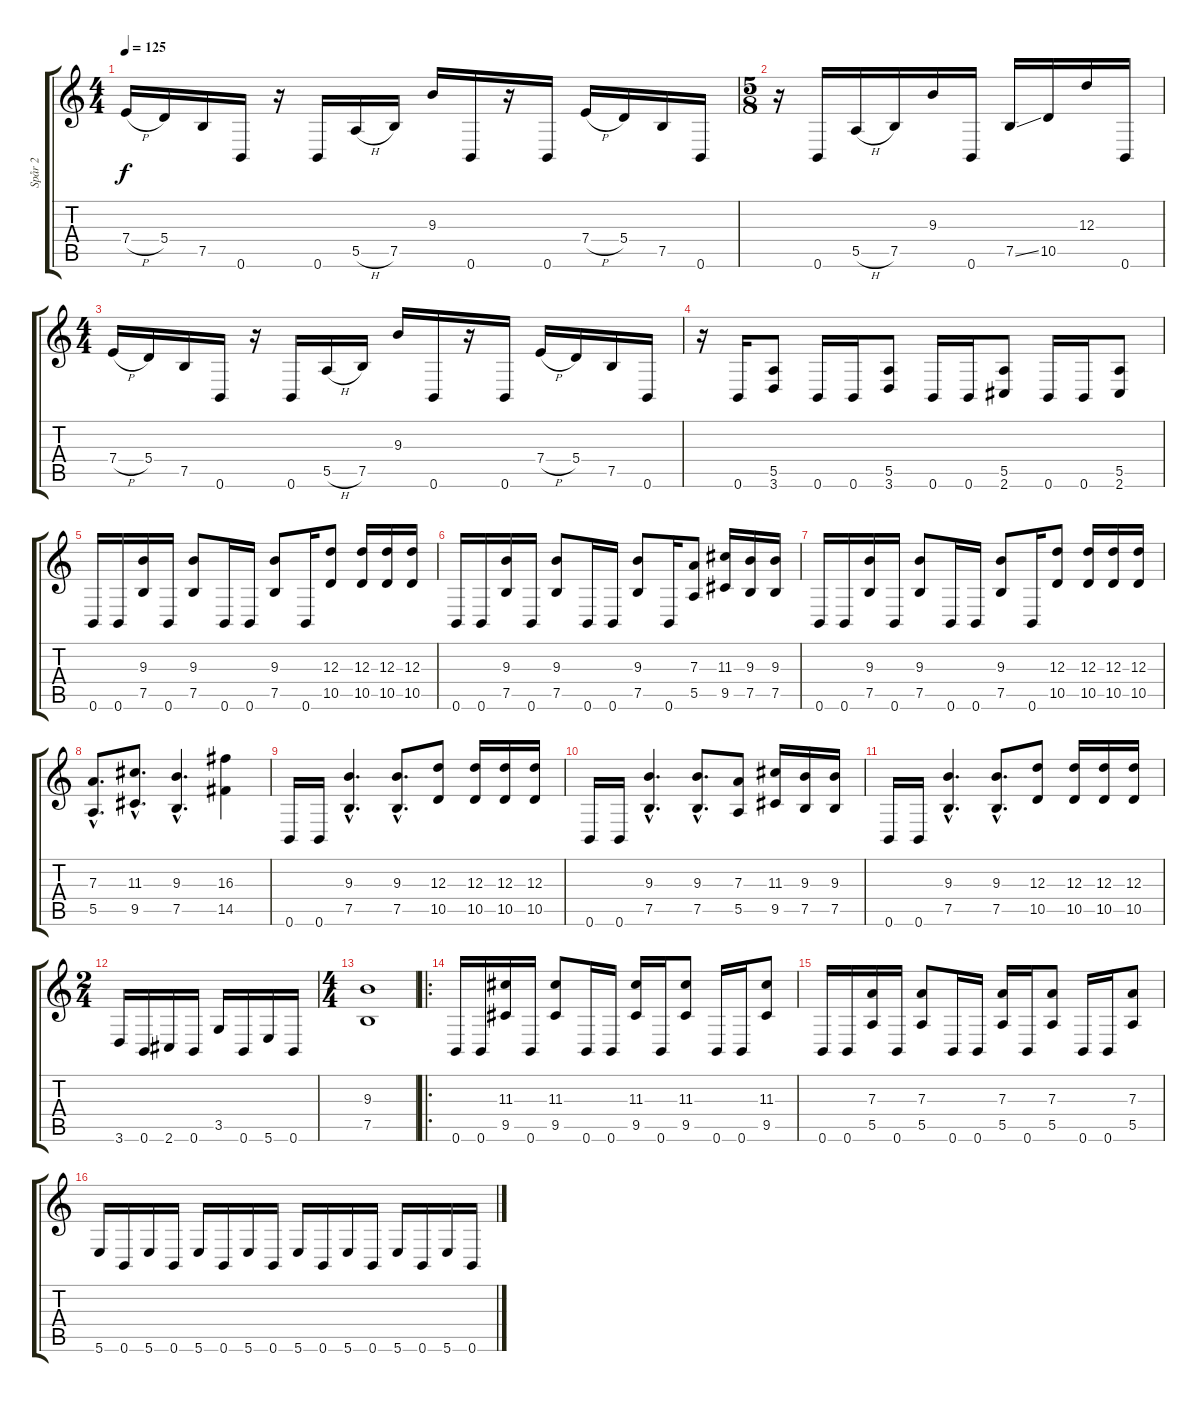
\track ("Spår 2" "Spår 2") {instrument distortionguitar}
\staff {score tabs}
\tuning (B3 Gb3 D3 A2 E2 B1) {hide}
\ts (4 4)
\tempo 125
\clef g2
\ks c
7.4{h}.16{dy f} 5.4.16 7.5.16 0.6.16 r.16 0.6.16 5.5{h}.16 7.5.16 9.3.16 0.6.16 r.16 0.6.16 7.4{h}.16 5.4.16 7.5.16 0.6.16 |
\ts (5 8)
r.16 0.6.16 5.5{h}.16 7.5.16 9.3.16 0.6.16 7.5{ss}.16 10.5.16 12.3.16 0.6.16 |
\ts (4 4)
7.4{h}.16 5.4.16 7.5.16 0.6.16 r.16 0.6.16 5.5{h}.16 7.5.16 9.3.16 0.6.16 r.16 0.6.16 7.4{h}.16 5.4.16 7.5.16 0.6.16 |
r.16 0.6.16 (5.5 3.6).8 0.6.16 0.6.16 (5.5 3.6).8 0.6.16 0.6.16 (5.5 2.6).8 0.6.16 0.6.16 (5.5 2.6).8 |
0.6.16 0.6.16 (9.3 7.5).16 0.6.16 (9.3 7.5).8 0.6.16 0.6.16 (9.3 7.5).8 0.6.16 (12.3 10.5).8 (12.3 10.5).16 (12.3 10.5).16 (12.3 10.5).16 |
0.6.16 0.6.16 (9.3 7.5).16 0.6.16 (9.3 7.5).8 0.6.16 0.6.16 (9.3 7.5).8 0.6.16 (7.3 5.5).8 (11.3 9.5).16 (9.3 7.5).16 (9.3 7.5).16 |
0.6.16 0.6.16 (9.3 7.5).16 0.6.16 (9.3 7.5).8 0.6.16 0.6.16 (9.3 7.5).8 0.6.16 (12.3 10.5).8 (12.3 10.5).16 (12.3 10.5).16 (12.3 10.5).16 |
(7.3{hac} 5.5{hac}).8{d} (11.3{hac} 9.5{hac}).8{d} (9.3{hac} 7.5{hac}).4{d} (16.3 14.5).4 |
0.6.16 0.6.16 (9.3{hac} 7.5{hac}).4{d} (9.3{hac} 7.5{hac}).8{d} (12.3 10.5).8 (12.3 10.5).16 (12.3 10.5).16 (12.3 10.5).16 |
0.6.16 0.6.16 (9.3{hac} 7.5{hac}).4{d} (9.3{hac} 7.5{hac}).8{d} (7.3 5.5).8 (11.3 9.5).16 (9.3 7.5).16 (9.3 7.5).16 |
0.6.16 0.6.16 (9.3{hac} 7.5{hac}).4{d} (9.3{hac} 7.5{hac}).8{d} (12.3 10.5).8 (12.3 10.5).16 (12.3 10.5).16 (12.3 10.5).16 |
\ts (2 4)
3.6.16 0.6.16 2.6.16 0.6.16 3.5.16 0.6.16 5.6.16 0.6.16 |
\ts (4 4)
(9.3 7.5).1 |
\ro
0.6.16 0.6.16 (11.3 9.5).16 0.6.16 (11.3 9.5).8 0.6.16 0.6.16 (11.3 9.5).16 0.6.16 (11.3 9.5).8 0.6.16 0.6.16 (11.3 9.5).8 |
0.6.16 0.6.16 (7.3 5.5).16 0.6.16 (7.3 5.5).8 0.6.16 0.6.16 (7.3 5.5).16 0.6.16 (7.3 5.5).8 0.6.16 0.6.16 (7.3 5.5).8 |
5.6.16 0.6.16 5.6.16 0.6.16 5.6.16 0.6.16 5.6.16 0.6.16 5.6.16 0.6.16 5.6.16 0.6.16 5.6.16 0.6.16 5.6.16 0.6.16
